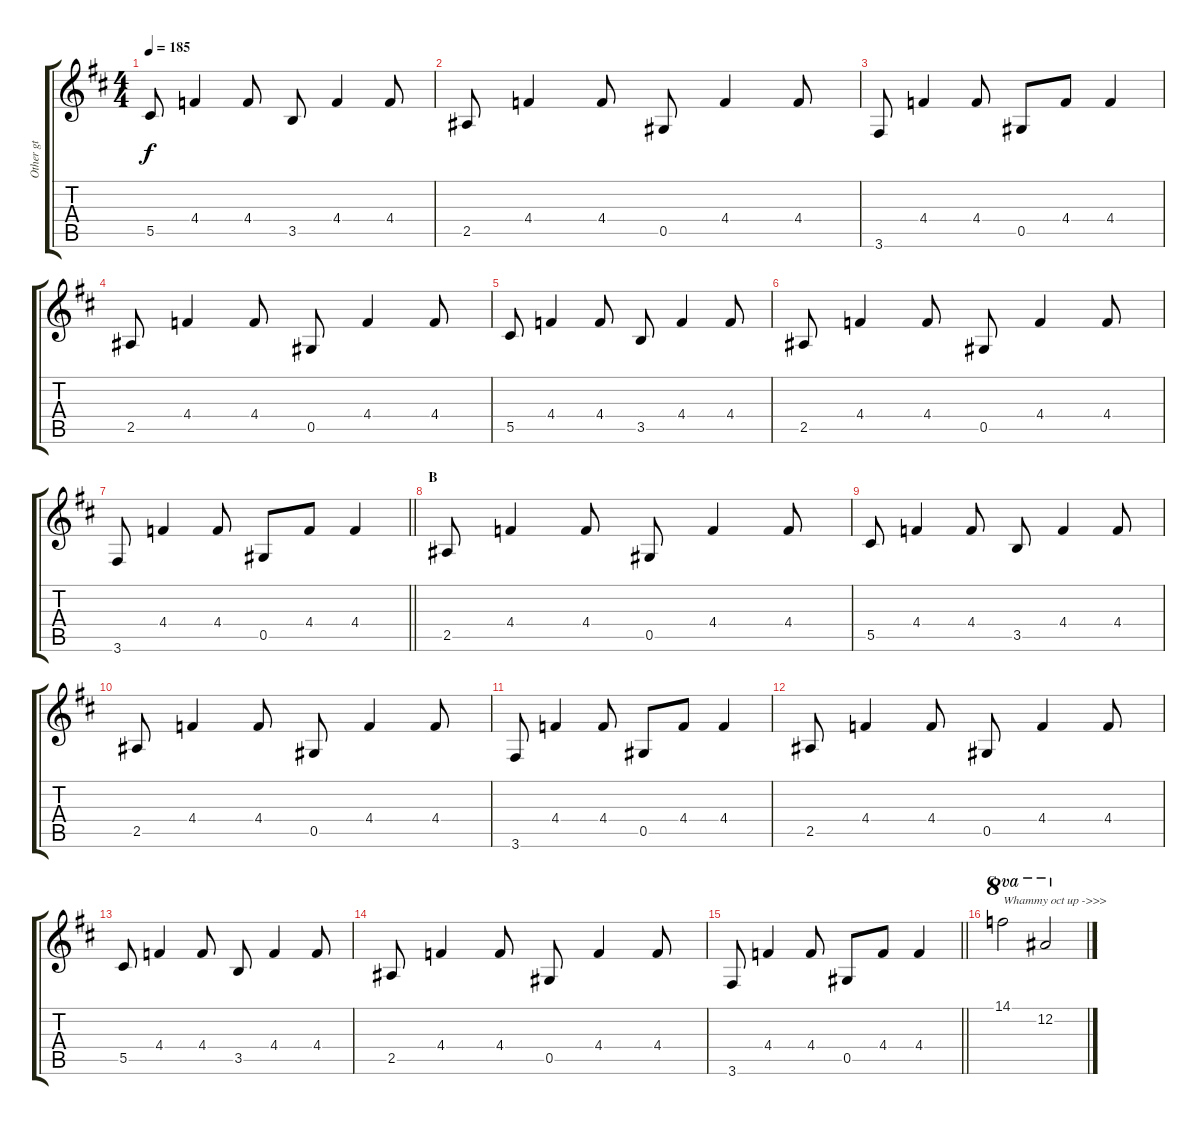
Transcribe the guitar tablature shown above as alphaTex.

\track ("Other gt" "Other gt") {instrument distortionguitar}
\staff {score tabs}
\tuning (Eb4 Bb3 Gb3 Db3 Ab2 Eb2) {hide}
\ts (4 4)
\tempo 185
\clef g2
\ks d
5.5.8{dy f} 4.4.4 4.4.8 3.5.8 4.4.4 4.4.8 |
2.5.8 4.4.4 4.4.8 0.5.8 4.4.4 4.4.8 |
3.6.8 4.4.4 4.4.8 0.5.8 4.4.8 4.4.4 |
2.5.8 4.4.4 4.4.8 0.5.8 4.4.4 4.4.8 |
5.5.8 4.4.4 4.4.8 3.5.8 4.4.4 4.4.8 |
2.5.8 4.4.4 4.4.8 0.5.8 4.4.4 4.4.8 |
\barLineRight lightlight
3.6.8 4.4.4 4.4.8 0.5.8 4.4.8 4.4.4 |
\section ("" "B")
2.5.8 4.4.4 4.4.8 0.5.8 4.4.4 4.4.8 |
5.5.8 4.4.4 4.4.8 3.5.8 4.4.4 4.4.8 |
2.5.8 4.4.4 4.4.8 0.5.8 4.4.4 4.4.8 |
3.6.8 4.4.4 4.4.8 0.5.8 4.4.8 4.4.4 |
2.5.8 4.4.4 4.4.8 0.5.8 4.4.4 4.4.8 |
5.5.8 4.4.4 4.4.8 3.5.8 4.4.4 4.4.8 |
2.5.8 4.4.4 4.4.8 0.5.8 4.4.4 4.4.8 |
\barLineRight lightlight
3.6.8 4.4.4 4.4.8 0.5.8 4.4.8 4.4.4 |
\section ("" "C")
14.1.2{ot 8va txt "Whammy oct up ->>>" volume 7 instrument distortionguitar} 12.2.2{ot 8va}
